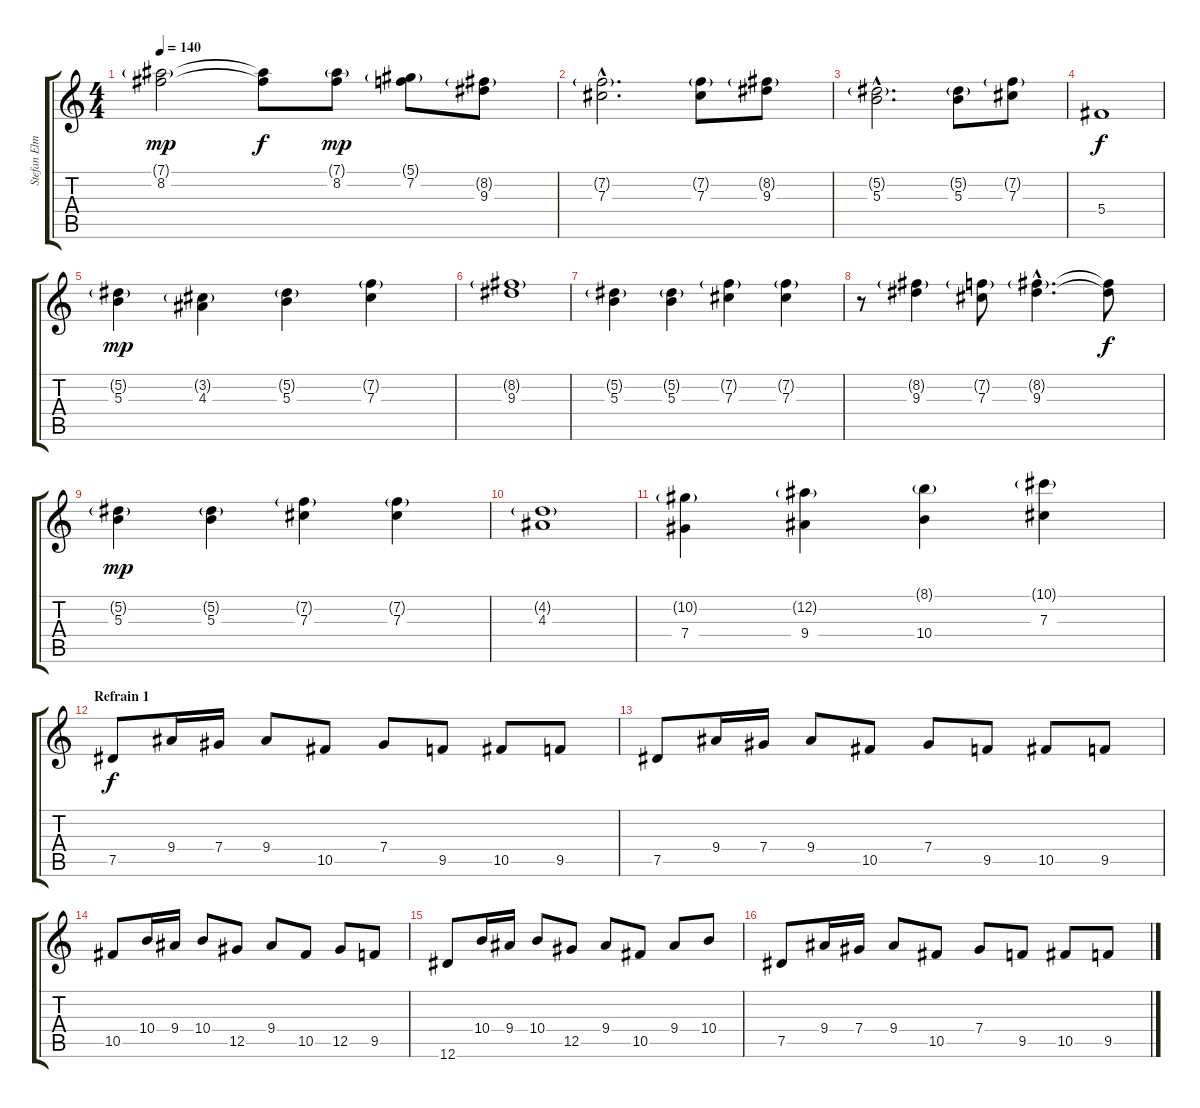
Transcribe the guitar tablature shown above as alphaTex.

\track ("Stefan Elmgren :: Guitar 1" "Stefan Elm") {instrument overdrivenguitar}
\staff {score tabs}
\tuning (Eb4 Bb3 Gb3 Db3 Ab2 Eb2) {hide}
\ts (4 4)
\tempo 140
\clef g2
\ks c
(7.1{g} 8.2).2{dy mp} (7.1{t} 8.2{t}).8{dy f} (7.1{g} 8.2).8{dy mp} (5.1{g} 7.2).8 (8.2{g} 9.3).8 |
(7.2{g hac} 7.3{hac}).2{d} (7.2{g} 7.3).8 (8.2{g} 9.3).8 |
(5.2{g hac} 5.3{hac}).2{d} (5.2{g} 5.3).8 (7.2{g} 7.3).8 |
5.4.1{dy f} |
(5.2{g} 5.3).4{dy mp} (3.2{g} 4.3).4 (5.2{g} 5.3).4 (7.2{g} 7.3).4 |
(8.2{g} 9.3).1 |
(5.2{g} 5.3).4 (5.2{g} 5.3).4 (7.2{g} 7.3).4 (7.2{g} 7.3).4 |
r.8 (8.2{g} 9.3).4 (7.2{g} 7.3).8 (8.2{g hac} 9.3{hac}).4{d} (8.2{t} 9.3{t}).8{dy f} |
(5.2{g} 5.3).4{dy mp} (5.2{g} 5.3).4 (7.2{g} 7.3).4 (7.2{g} 7.3).4 |
(4.2{g} 4.3).1 |
(10.2{g} 7.4).4 (12.2{g} 9.4).4 (8.1{g} 10.4).4 (10.1{g} 7.3).4 |
\section ("" "Refrain 1")
7.5.8{dy f} 9.4.16 7.4.16 9.4.8 10.5.8 7.4.8 9.5.8 10.5.8 9.5.8 |
7.5.8 9.4.16 7.4.16 9.4.8 10.5.8 7.4.8 9.5.8 10.5.8 9.5.8 |
10.5.8 10.4.16 9.4.16 10.4.8 12.5.8 9.4.8 10.5.8 12.5.8 9.5.8 |
12.6.8 10.4.16 9.4.16 10.4.8 12.5.8 9.4.8 10.5.8 9.4.8 10.4.8 |
7.5.8 9.4.16 7.4.16 9.4.8 10.5.8 7.4.8 9.5.8 10.5.8 9.5.8
